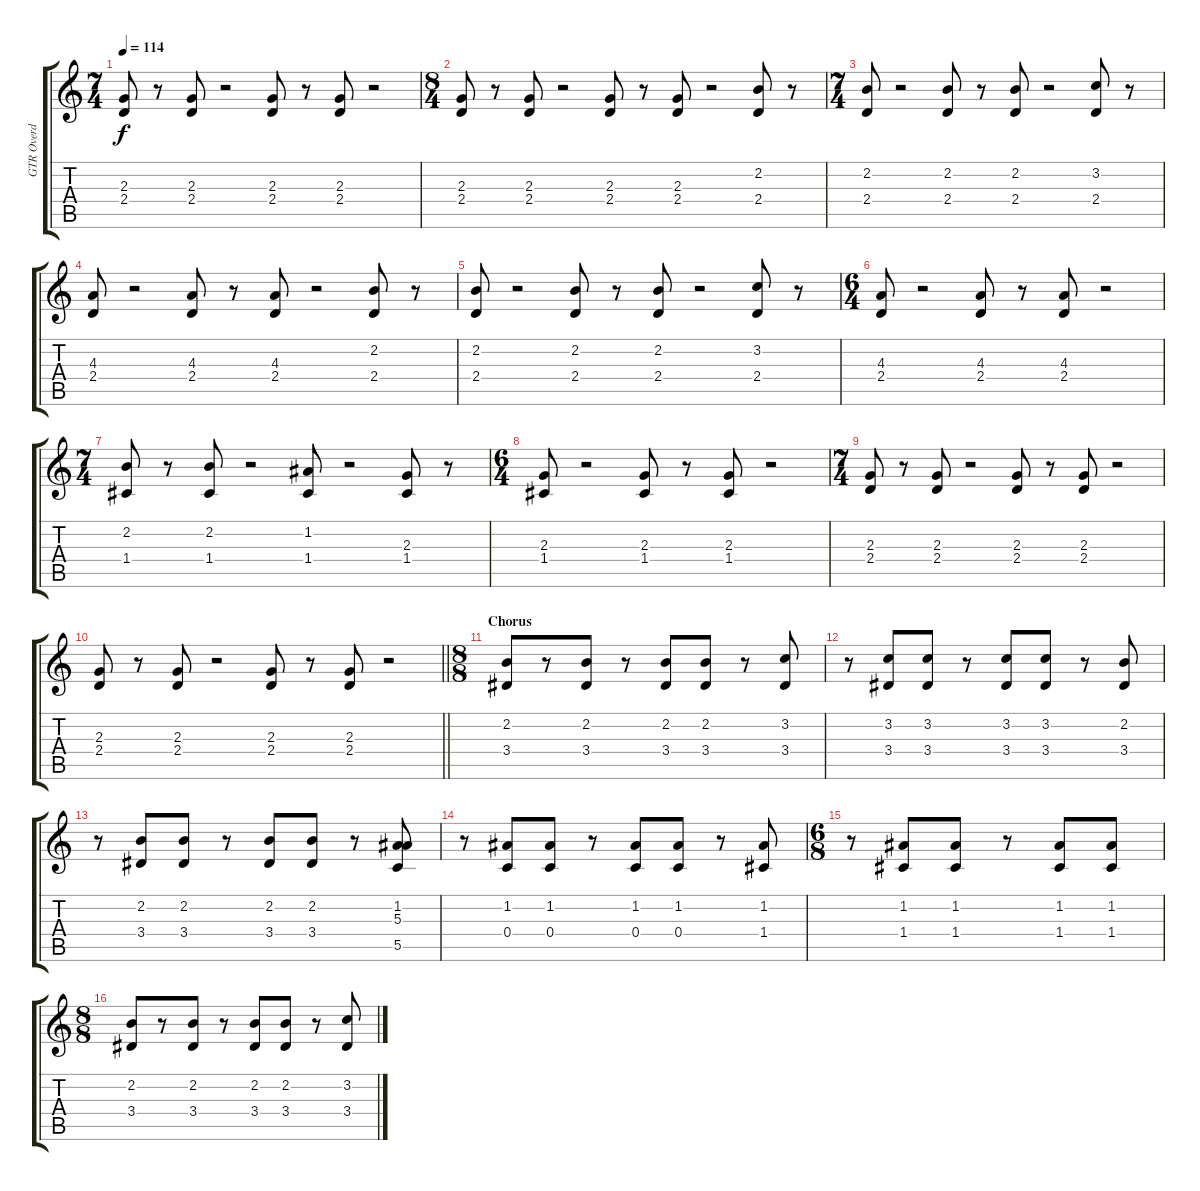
\track ("GTR Overd" "GTR Overd") {instrument overdrivenguitar}
\staff {score tabs}
\tuning (D4 A3 F3 C3 G2 C2) {hide}
\ts (7 4)
\tempo 114
\clef g2
\ks c
(2.3 2.4).8{dy f} r.8 (2.3 2.4).8 r.2 (2.3 2.4).8 r.8 (2.3 2.4).8 r.2 |
\ts (8 4)
(2.3 2.4).8 r.8 (2.3 2.4).8 r.2 (2.3 2.4).8 r.8 (2.3 2.4).8 r.2 (2.2 2.4).8 r.8 |
\ts (7 4)
(2.2 2.4).8 r.2 (2.2 2.4).8 r.8 (2.2 2.4).8 r.2 (3.2 2.4).8 r.8 |
(4.3 2.4).8 r.2 (4.3 2.4).8 r.8 (4.3 2.4).8 r.2 (2.2 2.4).8 r.8 |
(2.2 2.4).8 r.2 (2.2 2.4).8 r.8 (2.2 2.4).8 r.2 (3.2 2.4).8 r.8 |
\ts (6 4)
(4.3 2.4).8 r.2 (4.3 2.4).8 r.8 (4.3 2.4).8 r.2 |
\ts (7 4)
(2.2 1.4).8 r.8 (2.2 1.4).8 r.2 (1.2 1.4).8 r.2 (2.3 1.4).8 r.8 |
\ts (6 4)
(2.3 1.4).8 r.2 (2.3 1.4).8 r.8 (2.3 1.4).8 r.2 |
\ts (7 4)
(2.3 2.4).8 r.8 (2.3 2.4).8 r.2 (2.3 2.4).8 r.8 (2.3 2.4).8 r.2 |
\barLineRight lightlight
(2.3 2.4).8 r.8 (2.3 2.4).8 r.2 (2.3 2.4).8 r.8 (2.3 2.4).8 r.2 |
\ts (8 8)
\section ("" "Chorus")
(2.2 3.4).8 r.8 (2.2 3.4).8 r.8 (2.2 3.4).8 (2.2 3.4).8 r.8 (3.2 3.4).8 |
r.8 (3.2 3.4).8 (3.2 3.4).8 r.8 (3.2 3.4).8 (3.2 3.4).8 r.8 (2.2 3.4).8 |
r.8 (2.2 3.4).8 (2.2 3.4).8 r.8 (2.2 3.4).8 (2.2 3.4).8 r.8 (1.2 5.3 5.5).8 |
r.8 (1.2 0.4).8 (1.2 0.4).8 r.8 (1.2 0.4).8 (1.2 0.4).8 r.8 (1.2 1.4).8 |
\ts (6 8)
r.8 (1.2 1.4).8 (1.2 1.4).8 r.8 (1.2 1.4).8 (1.2 1.4).8 |
\ts (8 8)
(2.2 3.4).8 r.8 (2.2 3.4).8 r.8 (2.2 3.4).8 (2.2 3.4).8 r.8 (3.2 3.4).8
